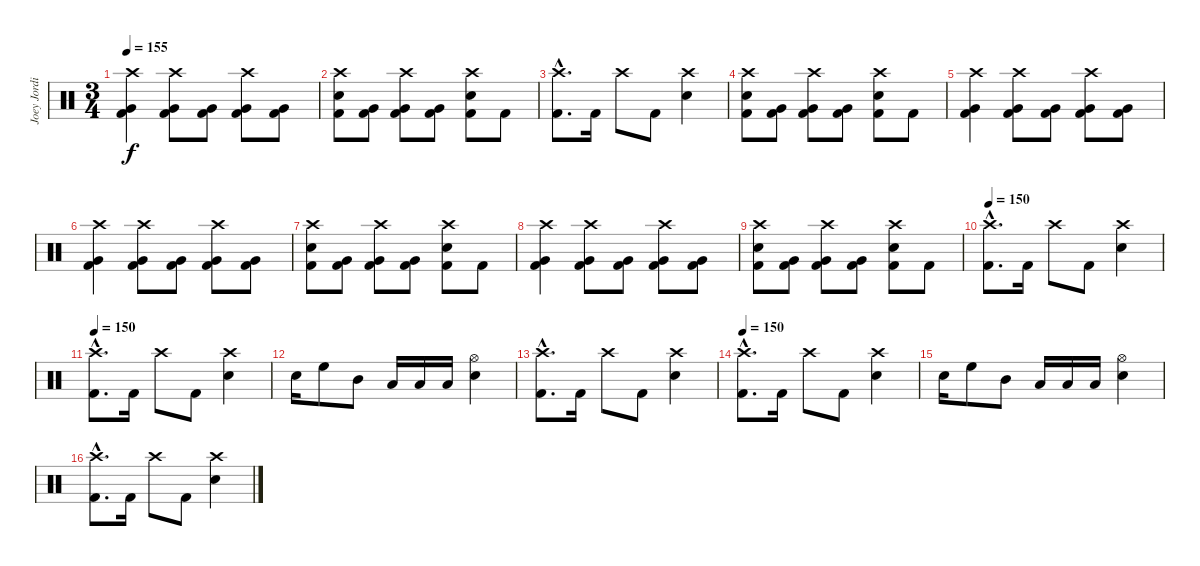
\track ("Joey Jordison" "Joey Jordi") {instrument percussion}
\staff {score}
\articulation defaults
\ts (3 4)
\tempo 155
\clef neutral
\ks c
("Crash high (hit)" "Very Low Tom (hit)" "Kick (hit) 2").4{dy f} ("Crash high (hit)" "Very Low Tom (hit)" "Kick (hit) 2").8 ("Very Low Tom (hit)" "Kick (hit) 2").8 ("Crash high (hit)" "Very Low Tom (hit)" "Kick (hit) 2").8 ("Very Low Tom (hit)" "Kick (hit) 2").8 |
("Crash high (hit)" "Electric Snare (hit)" "Kick (hit) 2").8 ("Very Low Tom (hit)" "Kick (hit) 2").8 ("Crash high (hit)" "Very Low Tom (hit)" "Kick (hit) 2").8 ("Very Low Tom (hit)" "Kick (hit) 2").8 ("Crash high (hit)" "Electric Snare (hit)" "Kick (hit) 2").8 "Kick (hit) 2".8 |
("Crash high (hit)"{hac} "Kick (hit) 2"{hac}).8{d} "Kick (hit) 2".16 "Crash high (hit)".8 "Kick (hit) 2".8 ("Crash high (hit)" "Electric Snare (hit)").4 |
("Crash high (hit)" "Electric Snare (hit)" "Kick (hit) 2").8 ("Very Low Tom (hit)" "Kick (hit) 2").8 ("Crash high (hit)" "Very Low Tom (hit)" "Kick (hit) 2").8 ("Very Low Tom (hit)" "Kick (hit) 2").8 ("Crash high (hit)" "Electric Snare (hit)" "Kick (hit) 2").8 "Kick (hit) 2".8 |
("Crash high (hit)" "Very Low Tom (hit)" "Kick (hit) 2").4 ("Crash high (hit)" "Very Low Tom (hit)" "Kick (hit) 2").8 ("Very Low Tom (hit)" "Kick (hit) 2").8 ("Crash high (hit)" "Very Low Tom (hit)" "Kick (hit) 2").8 ("Very Low Tom (hit)" "Kick (hit) 2").8 |
("Crash high (hit)" "Very Low Tom (hit)" "Kick (hit) 2").4 ("Crash high (hit)" "Very Low Tom (hit)" "Kick (hit) 2").8 ("Very Low Tom (hit)" "Kick (hit) 2").8 ("Crash high (hit)" "Very Low Tom (hit)" "Kick (hit) 2").8 ("Very Low Tom (hit)" "Kick (hit) 2").8 |
("Crash high (hit)" "Electric Snare (hit)" "Kick (hit) 2").8 ("Very Low Tom (hit)" "Kick (hit) 2").8 ("Crash high (hit)" "Very Low Tom (hit)" "Kick (hit) 2").8 ("Very Low Tom (hit)" "Kick (hit) 2").8 ("Crash high (hit)" "Electric Snare (hit)" "Kick (hit) 2").8 "Kick (hit) 2".8 |
("Crash high (hit)" "Very Low Tom (hit)" "Kick (hit) 2").4 ("Crash high (hit)" "Very Low Tom (hit)" "Kick (hit) 2").8 ("Very Low Tom (hit)" "Kick (hit) 2").8 ("Crash high (hit)" "Very Low Tom (hit)" "Kick (hit) 2").8 ("Very Low Tom (hit)" "Kick (hit) 2").8 |
("Crash high (hit)" "Electric Snare (hit)" "Kick (hit) 2").8 ("Very Low Tom (hit)" "Kick (hit) 2").8 ("Crash high (hit)" "Very Low Tom (hit)" "Kick (hit) 2").8 ("Very Low Tom (hit)" "Kick (hit) 2").8 ("Crash high (hit)" "Electric Snare (hit)" "Kick (hit) 2").8 "Kick (hit) 2".8 |
\tempo 150
("Crash high (hit)"{hac} "Kick (hit) 2"{hac}).8{d} "Kick (hit) 2".16 "Crash high (hit)".8 "Kick (hit) 2".8 ("Crash high (hit)" "Electric Snare (hit)").4 |
\tempo 150
("Crash high (hit)"{hac} "Kick (hit) 2"{hac}).8{d} "Kick (hit) 2".16 "Crash high (hit)".8 "Kick (hit) 2".8 ("Crash high (hit)" "Electric Snare (hit)").4 |
"Electric Snare (hit)".16 "High Floor Tom (hit)".8 "Mid Tom (hit)".8 "Low Tom (hit)".16 "Low Tom (hit)".16 "Low Tom (hit)".16 ("Hi-Hat (open)" "Electric Snare (hit)").4 |
("Crash high (hit)"{hac} "Kick (hit) 2"{hac}).8{d} "Kick (hit) 2".16 "Crash high (hit)".8 "Kick (hit) 2".8 ("Crash high (hit)" "Electric Snare (hit)").4 |
\tempo 150
("Crash high (hit)"{hac} "Kick (hit) 2"{hac}).8{d} "Kick (hit) 2".16 "Crash high (hit)".8 "Kick (hit) 2".8 ("Crash high (hit)" "Electric Snare (hit)").4 |
"Electric Snare (hit)".16 "High Floor Tom (hit)".8 "Mid Tom (hit)".8 "Low Tom (hit)".16 "Low Tom (hit)".16 "Low Tom (hit)".16 ("Hi-Hat (open)" "Electric Snare (hit)").4 |
("Crash high (hit)"{hac} "Kick (hit) 2"{hac}).8{d} "Kick (hit) 2".16 "Crash high (hit)".8 "Kick (hit) 2".8 ("Crash high (hit)" "Electric Snare (hit)").4
